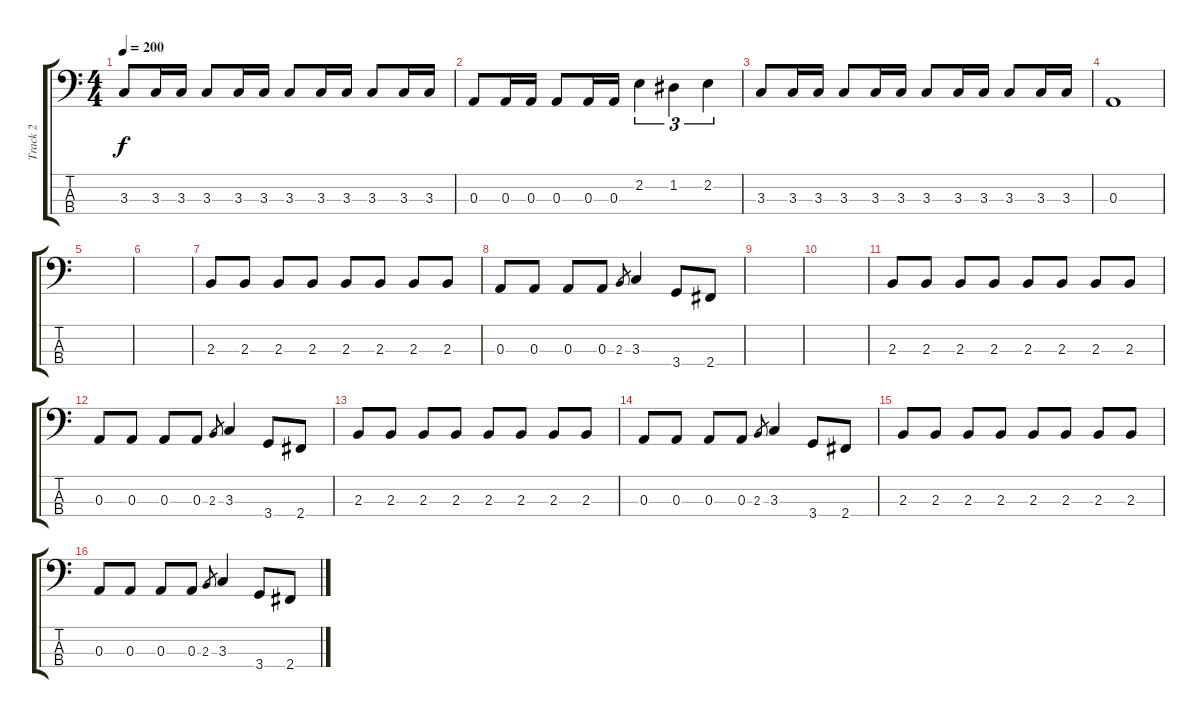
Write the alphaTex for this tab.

\track ("Track 2" "Track 2") {instrument electricbasspick}
\staff {score tabs}
\tuning (G2 D2 A1 E1) {hide}
\ts (4 4)
\tempo 200
\clef f4
\ks c
3.3.8{dy f} 3.3.16 3.3.16 3.3.8 3.3.16 3.3.16 3.3.8 3.3.16 3.3.16 3.3.8 3.3.16 3.3.16 |
0.3.8 0.3.16 0.3.16 0.3.8 0.3.16 0.3.16 2.2.4{tu (3 2)} 1.2.4{tu (3 2)} 2.2.4{tu (3 2)} |
3.3.8 3.3.16 3.3.16 3.3.8 3.3.16 3.3.16 3.3.8 3.3.16 3.3.16 3.3.8 3.3.16 3.3.16 |
0.3.1 |
|
|
2.3.8 2.3.8 2.3.8 2.3.8 2.3.8 2.3.8 2.3.8 2.3.8 |
0.3.8 0.3.8 0.3.8 0.3.8 2.3.8{gr} 3.3.4 3.4.8 2.4.8 |
|
|
2.3.8 2.3.8 2.3.8 2.3.8 2.3.8 2.3.8 2.3.8 2.3.8 |
0.3.8 0.3.8 0.3.8 0.3.8 2.3.8{gr} 3.3.4 3.4.8 2.4.8 |
2.3.8 2.3.8 2.3.8 2.3.8 2.3.8 2.3.8 2.3.8 2.3.8 |
0.3.8 0.3.8 0.3.8 0.3.8 2.3.8{gr} 3.3.4 3.4.8 2.4.8 |
2.3.8 2.3.8 2.3.8 2.3.8 2.3.8 2.3.8 2.3.8 2.3.8 |
0.3.8 0.3.8 0.3.8 0.3.8 2.3.8{gr} 3.3.4 3.4.8 2.4.8
